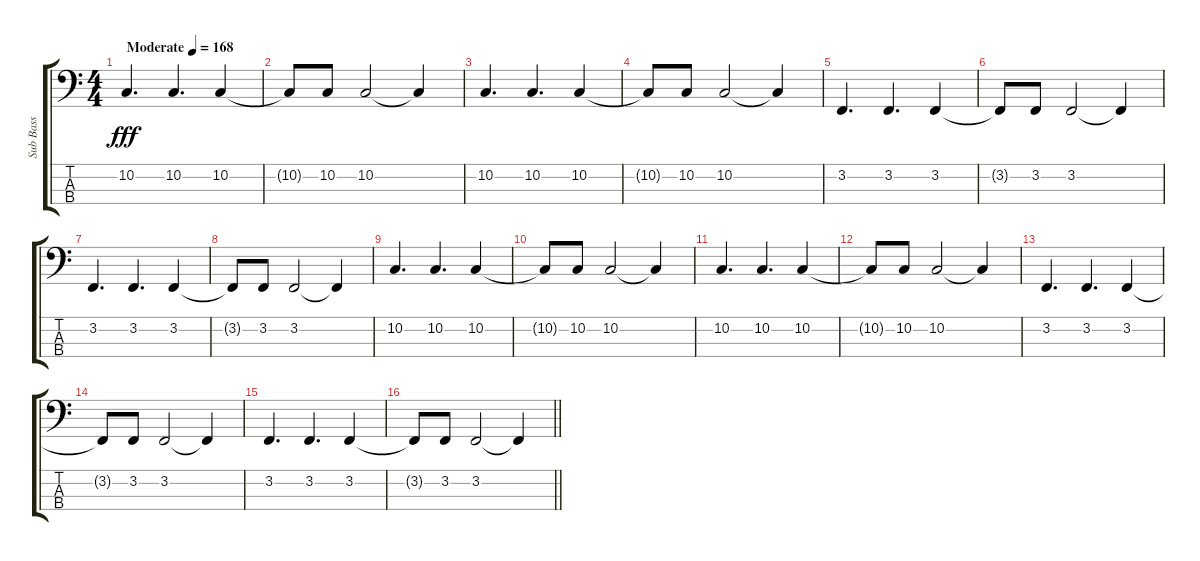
\track ("Sub Bass" "Sub Bass") {instrument ocarina}
\staff {score tabs}
\tuning (G2 D2 A1 E1) {hide}
\ts (4 4)
\tempo (168 "Moderate")
\clef f4
\ks c
10.2.4{d dy fff instrument ocarina} 10.2.4{d} 10.2.4 |
10.2{t}.8 10.2.8 10.2.2 10.2{t}.4 |
10.2.4{d} 10.2.4{d} 10.2.4 |
10.2{t}.8 10.2.8 10.2.2 10.2{t}.4 |
3.2.4{d} 3.2.4{d} 3.2.4 |
3.2{t}.8 3.2.8 3.2.2 3.2{t}.4 |
3.2.4{d} 3.2.4{d} 3.2.4 |
3.2{t}.8 3.2.8 3.2.2 3.2{t}.4 |
10.2.4{d} 10.2.4{d} 10.2.4 |
10.2{t}.8 10.2.8 10.2.2 10.2{t}.4 |
10.2.4{d} 10.2.4{d} 10.2.4 |
10.2{t}.8 10.2.8 10.2.2 10.2{t}.4 |
3.2.4{d} 3.2.4{d} 3.2.4 |
3.2{t}.8 3.2.8 3.2.2 3.2{t}.4 |
3.2.4{d} 3.2.4{d} 3.2.4 |
\barLineRight lightlight
3.2{t}.8 3.2.8 3.2.2 3.2{t}.4
